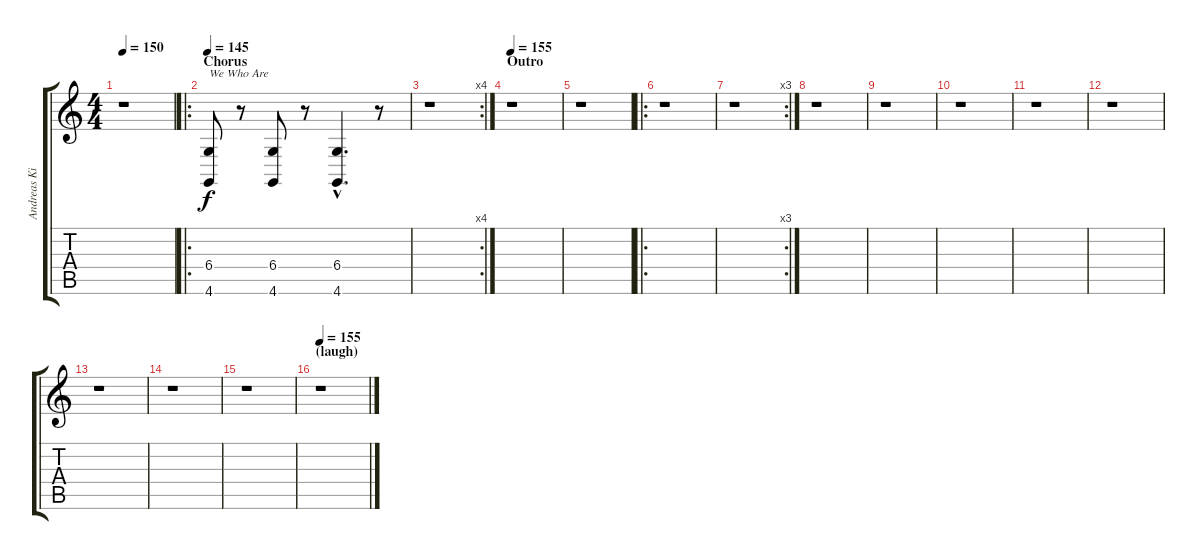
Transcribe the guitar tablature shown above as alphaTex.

\track ("Andreas Kisser - Background vocals" "Andreas Ki") {instrument synthvoice}
\staff {score tabs}
\tuning (Eb4 Bb3 Gb3 Db3 Ab2 Eb2) {hide}
\ts (4 4)
\tempo 150
\clef g2
\ks c
r.1{dy mp} |
\ro
\section ("" "Chorus")
\tempo 145
(6.4 4.6).8{txt "We Who Are" dy f volume 16 balance 5 instrument stringensemble1} r.8 (6.4 4.6).8 r.8 (6.4{hac} 4.6{hac}).4{d} r.8 |
\rc 4
r.1 |
\section ("" "Outro")
\tempo 155
r.1 |
r.1 |
\ro
r.1 |
\rc 3
r.1 |
r.1 |
r.1 |
r.1 |
r.1 |
r.1 |
r.1 |
r.1 |
r.1 |
\section ("" "(laugh)")
\tempo 155
r.1
